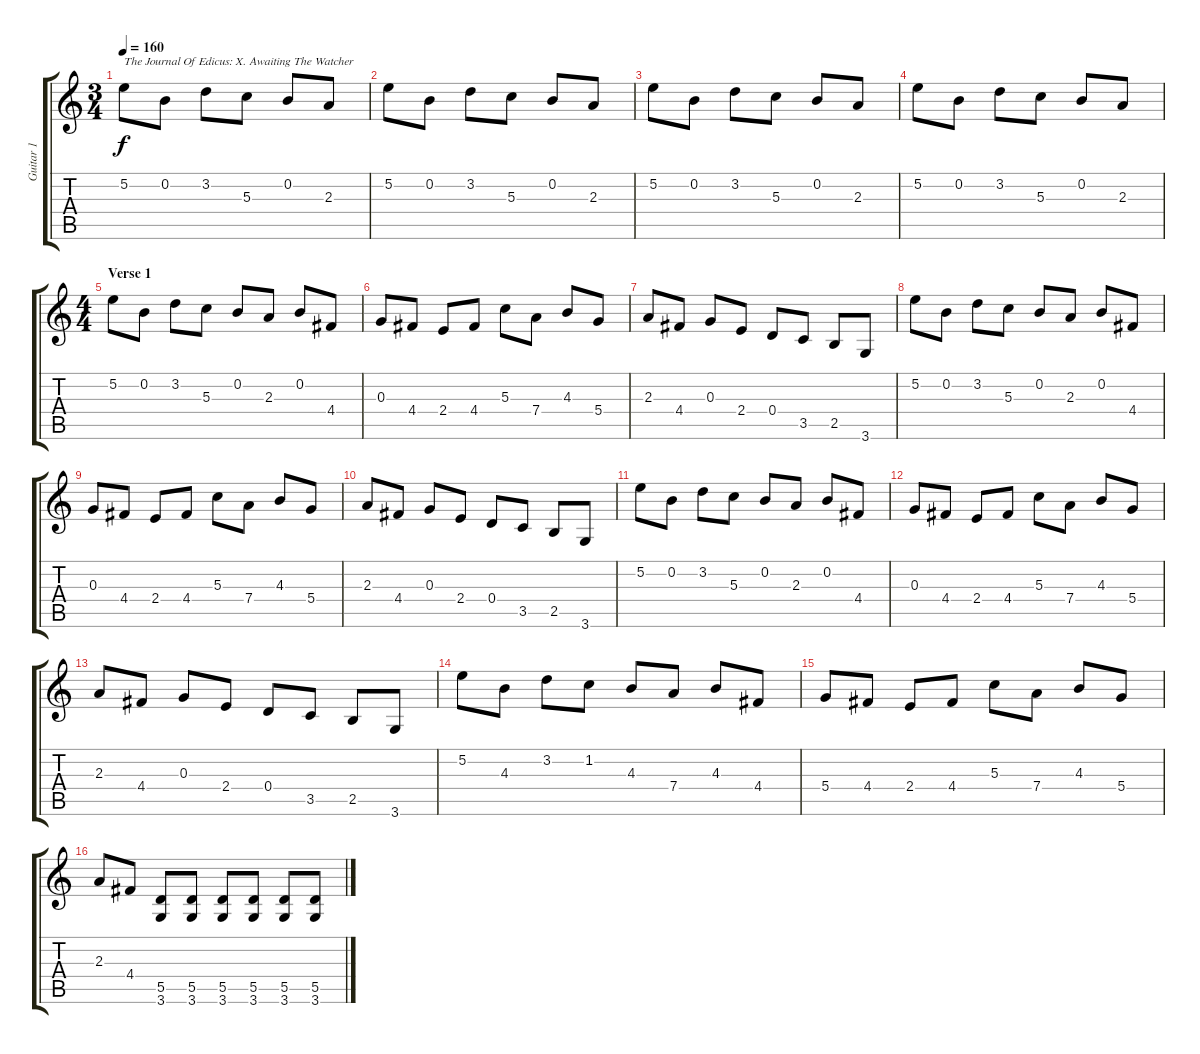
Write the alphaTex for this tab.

\track ("Guitar 1" "Guitar 1") {instrument electricguitarjazz}
\staff {score tabs}
\tuning (E4 B3 G3 D3 A2 E2) {hide}
\ts (3 4)
\tempo 160
\clef g2
\ks c
5.2.8{txt "The Journal Of Edicus: X. Awaiting The Watcher" dy f volume 0 instrument electricguitarjazz} 0.2.8{volume 13} 3.2.8 5.3.8 0.2.8 2.3.8 |
5.2.8 0.2.8 3.2.8 5.3.8 0.2.8 2.3.8 |
5.2.8 0.2.8 3.2.8 5.3.8 0.2.8 2.3.8 |
5.2.8 0.2.8 3.2.8 5.3.8 0.2.8 2.3.8 |
\ts (4 4)
\section ("" "Verse 1")
5.2.8 0.2.8 3.2.8 5.3.8 0.2.8 2.3.8 0.2.8 4.4.8 |
0.3.8 4.4.8 2.4.8 4.4.8 5.3.8 7.4.8 4.3.8 5.4.8 |
2.3.8 4.4.8 0.3.8 2.4.8 0.4.8 3.5.8 2.5.8 3.6.8 |
5.2.8 0.2.8 3.2.8 5.3.8 0.2.8 2.3.8 0.2.8 4.4.8 |
0.3.8 4.4.8 2.4.8 4.4.8 5.3.8 7.4.8 4.3.8 5.4.8 |
2.3.8 4.4.8 0.3.8 2.4.8 0.4.8 3.5.8 2.5.8 3.6.8 |
5.2.8 0.2.8 3.2.8 5.3.8 0.2.8 2.3.8 0.2.8 4.4.8 |
0.3.8 4.4.8 2.4.8 4.4.8 5.3.8 7.4.8 4.3.8 5.4.8 |
2.3.8 4.4.8 0.3.8 2.4.8 0.4.8 3.5.8 2.5.8 3.6.8 |
5.2.8 4.3.8 3.2.8 1.2.8 4.3.8 7.4.8 4.3.8 4.4.8 |
5.4.8 4.4.8 2.4.8 4.4.8 5.3.8 7.4.8 4.3.8 5.4.8 |
2.3.8 4.4.8 (5.5 3.6).8 (5.5 3.6).8 (5.5 3.6).8 (5.5 3.6).8 (5.5 3.6).8 (5.5 3.6).8
